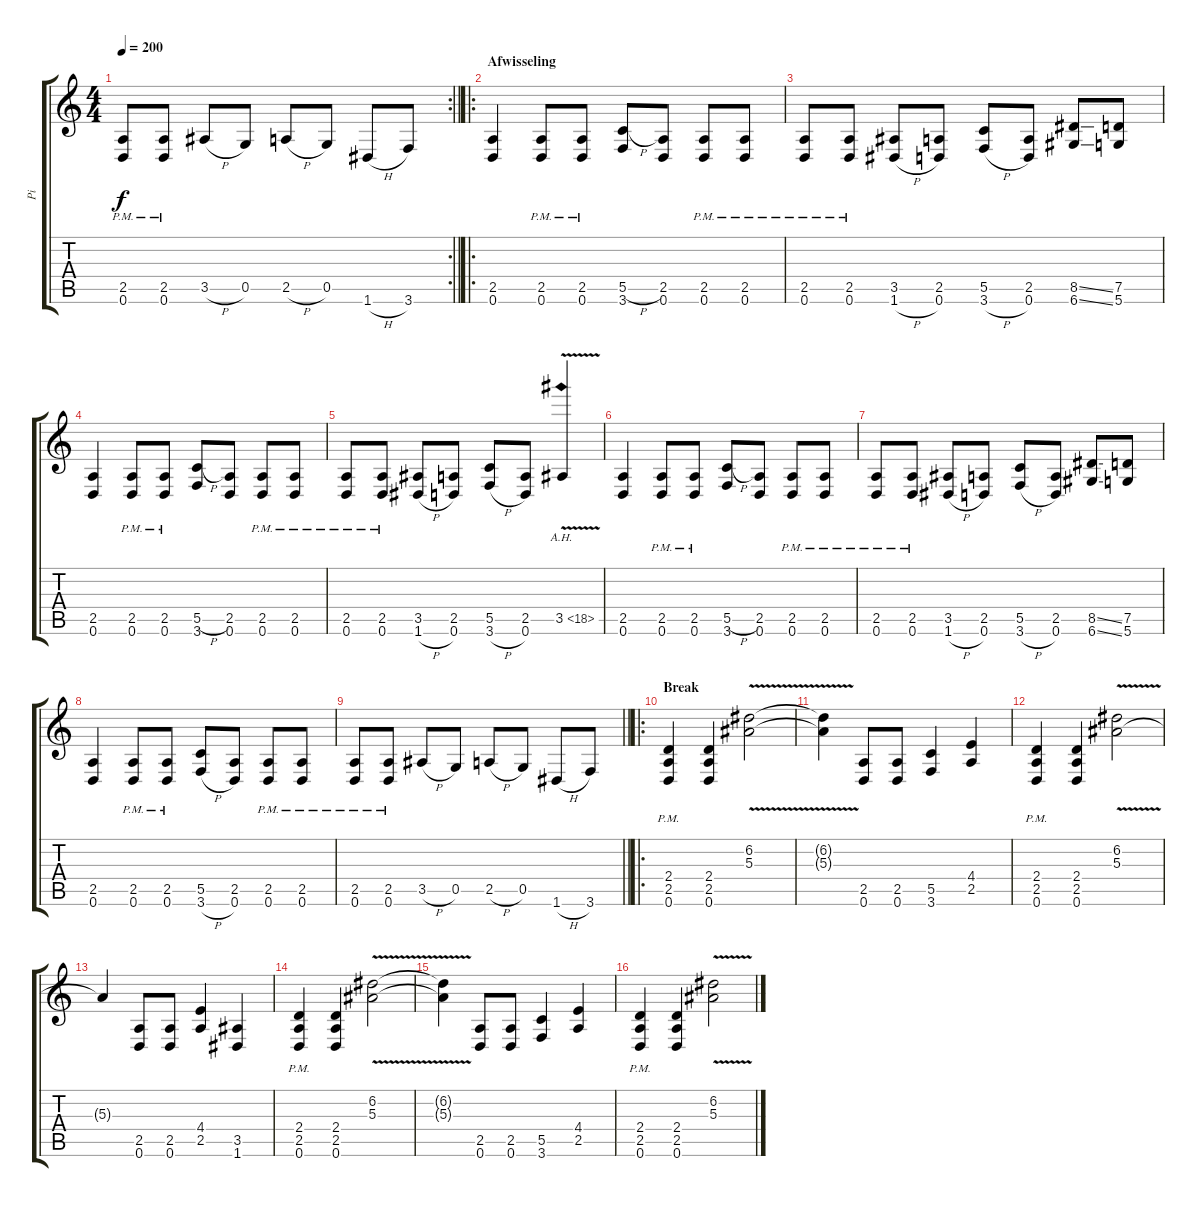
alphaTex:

\track ("Pi" "Pi") {instrument overdrivenguitar}
\staff {score tabs}
\tuning (D4 A3 F3 C3 G2 D2) {hide}
\rc 2
\ts (4 4)
\tempo 200
\clef g2
\barLineRight lightlight
\ks c
(2.5{pm} 0.6{pm}).8{dy f} (2.5{pm} 0.6{pm}).8 3.5{h}.8 0.5.8 2.5{h}.8 0.5.8 1.6{h}.8 3.6.8 |
\ro
\section ("" "Afwisseling")
(2.5 0.6).4 (2.5{pm} 0.6{pm}).8 (2.5{pm} 0.6{pm}).8 (5.5{h} 3.6).8 (2.5 0.6).8 (2.5{pm} 0.6{pm}).8 (2.5{pm} 0.6{pm}).8 |
(2.5{pm} 0.6{pm}).8 (2.5{pm} 0.6{pm}).8 (3.5 1.6{h}).8 (2.5 0.6).8 (5.5 3.6{h}).8 (2.5 0.6).8 (8.5{ss} 6.6{ss}).8 (7.5 5.6).8 |
(2.5 0.6).4 (2.5{pm} 0.6{pm}).8 (2.5{pm} 0.6{pm}).8 (5.5{h} 3.6).8 (2.5 0.6).8 (2.5{pm} 0.6{pm}).8 (2.5{pm} 0.6{pm}).8 |
(2.5{pm} 0.6{pm}).8 (2.5{pm} 0.6{pm}).8 (3.5 1.6{h}).8 (2.5 0.6).8 (5.5 3.6{h}).8 (2.5 0.6).8 3.5{ah 15 v}.4 |
(2.5 0.6).4 (2.5{pm} 0.6{pm}).8 (2.5{pm} 0.6{pm}).8 (5.5{h} 3.6).8 (2.5 0.6).8 (2.5{pm} 0.6{pm}).8 (2.5{pm} 0.6{pm}).8 |
(2.5{pm} 0.6{pm}).8 (2.5{pm} 0.6{pm}).8 (3.5 1.6{h}).8 (2.5 0.6).8 (5.5 3.6{h}).8 (2.5 0.6).8 (8.5{ss} 6.6{ss}).8 (7.5 5.6).8 |
(2.5 0.6).4 (2.5{pm} 0.6{pm}).8 (2.5{pm} 0.6{pm}).8 (5.5 3.6{h}).8 (2.5 0.6).8 (2.5{pm} 0.6{pm}).8 (2.5{pm} 0.6{pm}).8 |
\barLineRight lightlight
(2.5{pm} 0.6{pm}).8 (2.5{pm} 0.6{pm}).8 3.5{h}.8 0.5.8 2.5{h}.8 0.5.8 1.6{h}.8 3.6.8 |
\ro
\section ("" "Break")
(2.4{pm} 2.5{pm} 0.6{pm}).4 (2.4 2.5 0.6).4 (6.2{v} 5.3).2 |
(6.2{t} 5.3{t}).4 (2.5 0.6).8 (2.5 0.6).8 (5.5 3.6).4 (4.4 2.5).4 |
(2.4{pm} 2.5{pm} 0.6{pm}).4 (2.4 2.5 0.6).4 (6.2{v} 5.3).2 |
5.3{t}.4 (2.5 0.6).8 (2.5 0.6).8 (4.4 2.5).4 (3.5 1.6).4 |
(2.4{pm} 2.5{pm} 0.6{pm}).4 (2.4 2.5 0.6).4 (6.2{v} 5.3).2 |
(6.2{t} 5.3{t}).4 (2.5 0.6).8 (2.5 0.6).8 (5.5 3.6).4 (4.4 2.5).4 |
(2.4{pm} 2.5{pm} 0.6{pm}).4 (2.4 2.5 0.6).4 (6.2{v} 5.3).2
